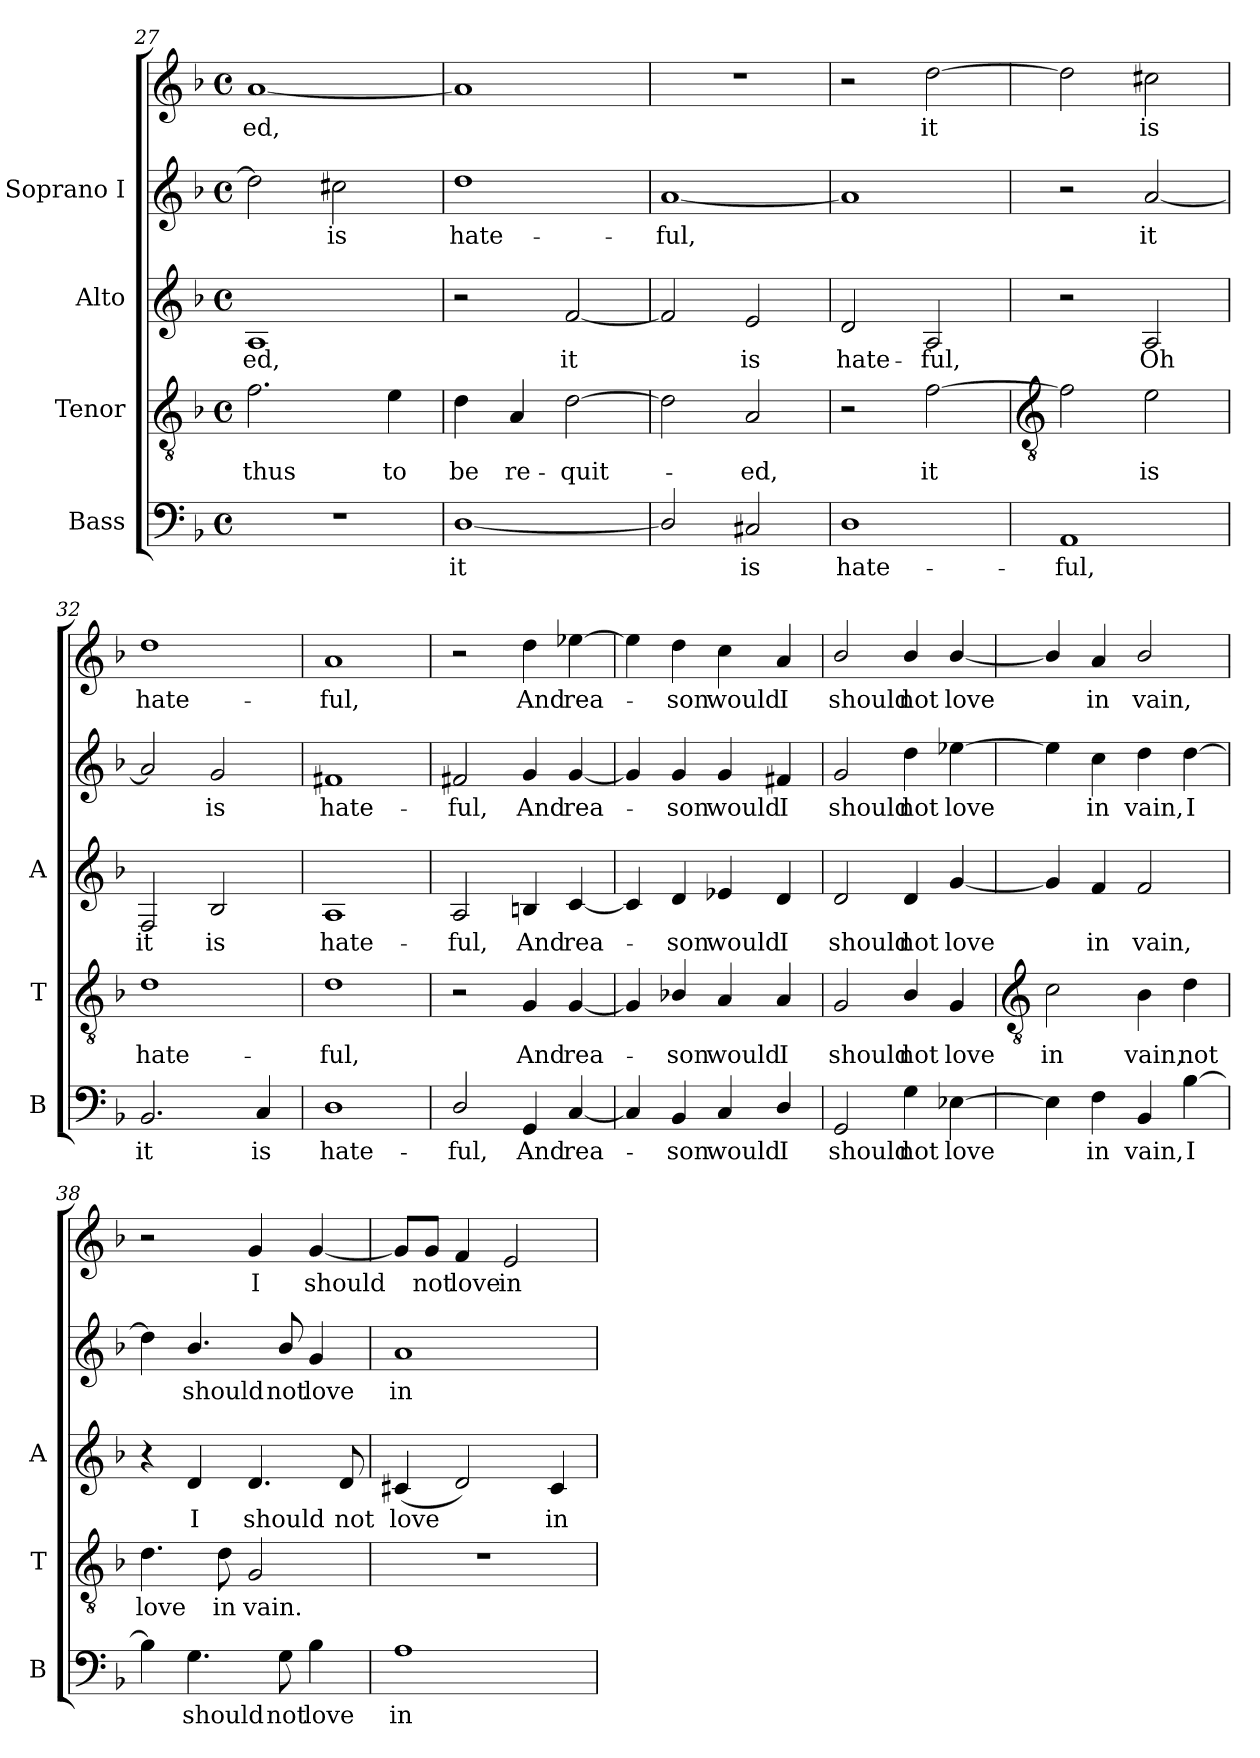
**kern	**text	**kern	**text	**kern	**text	**kern	**text	**kern	**text
*part4	*part4	*part3	*part3	*part2	*part2	*part1	*part1	*part1	*part1
*staff5	*staff5	*staff4	*staff4	*staff3	*staff3	*staff2	*staff2	*staff1	*staff1
*I"Bass	*	*I"Tenor	*	*I"Alto	*	*I"Soprano I	*	*	*
*I'B	*	*I'T	*	*I'A	*	*	*	*	*
*clefF4	*	*clefGv2	*	*clefG2	*	*clefG2	*	*clefG2	*
*k[b-]	*	*k[b-]	*	*k[b-]	*	*k[b-]	*	*k[b-]	*
*F:	*	*F:	*	*F:	*	*F:	*	*F:	*
*M4/4	*	*M4/4	*	*M4/4	*	*M4/4	*	*M4/4	*
*met(c)	*	*met(c)	*	*met(c)	*	*met(c)	*	*met(c)	*
=27	=27	=27	=27	=27	=27	=27	=27	=27	=27
!	!	!	!LO:LY:b	!	!LO:LY:b	!	!	!	!LO:LY:b
1r	.	2.f	thus	1A	-ed,	2dd]	.	[1a	ed,
!	!	!	!	!	!	!	!LO:LY:b	!	!
.	.	.	.	.	.	2cc#X	is	.	.
!	!	!	!LO:LY:b	!	!	!	!	!	!
.	.	4e	to	.	.	.	.	.	.
=28	=28	=28	=28	=28	=28	=28	=28	=28	=28
!	!LO:LY:b	!	!LO:LY:b	!	!	!	!LO:LY:b	!	!
[1D/	it	4d	be	2r	.	1dd	hate-	1a]	.
!	!	!	!LO:LY:b	!	!	!	!	!	!
.	.	4A	re-	.	.	.	.	.	.
!	!	!	!LO:LY:b	!	!LO:LY:b	!	!	!	!
.	.	[2d	-quit-	[2f	it	.	.	.	.
=29	=29	=29	=29	=29	=29	=29	=29	=29	=29
!	!	!	!	!	!	!	!LO:LY:b	!	!
2D/]	.	2d]	.	2f]	.	[1a	-ful,	1r	.
!	!LO:LY:b	!	!LO:LY:b	!	!LO:LY:b	!	!	!	!
2C#X	is	2A	ed,	2e	is	.	.	.	.
=30	=30	=30	=30	=30	=30	=30	=30	=30	=30
!	!LO:LY:b	!	!	!	!LO:LY:b	!	!	!	!
1D	hate-	2r	.	2d	hate-	1a]	.	2r	.
!	!	!	!LO:LY:b	!	!LO:LY:b	!	!	!	!LO:LY:b
.	.	[2f	it	2A	-ful,	.	.	[2dd	it
!!LO:LB:g=z
=31	=31	=31	=31	=31	=31	=31	=31	=31	=31
*	*	*clefGv2	*	*	*	*	*	*	*
!	!LO:LY:b	!	!	!	!	!	!	!	!
1AA	-ful,	2f]	.	2r	.	2r	.	2dd]	.
!	!	!	!LO:LY:b	!	!LO:LY:b	!	!LO:LY:b	!	!LO:LY:b
.	.	2e	is	2A	Oh	[2a	it	2cc#X	is
=32	=32	=32	=32	=32	=32	=32	=32	=32	=32
!	!LO:LY:b	!	!LO:LY:b	!	!LO:LY:b	!	!	!	!LO:LY:b
2.BB-	it	1d	hate-	2F	it	2a]	.	1dd	hate-
!	!	!	!	!	!LO:LY:b	!	!LO:LY:b	!	!
.	.	.	.	2B-	is	2g	-is	.	.
!	!LO:LY:b	!	!	!	!	!	!	!	!
4C	is	.	.	.	.	.	.	.	.
=33	=33	=33	=33	=33	=33	=33	=33	=33	=33
!	!LO:LY:b	!	!LO:LY:b	!	!LO:LY:b	!	!LO:LY:b	!	!LO:LY:b
1D	hate-	1d	-ful,	1A	hate-	1f#X	hate-	1a	ful,
=34	=34	=34	=34	=34	=34	=34	=34	=34	=34
!	!LO:LY:b	!	!	!	!LO:LY:b	!	!LO:LY:b	!	!
2D/	-ful,	2r	.	2A	-ful,	2f#X	ful,	2r	.
!	!LO:LY:b	!	!LO:LY:b	!	!LO:LY:b	!	!LO:LY:b	!	!LO:LY:b
4GG	And	4G	And	4Bn	And	4g	And	4dd	-And
!	!LO:LY:b	!	!LO:LY:b	!	!LO:LY:b	!	!LO:LY:b	!	!LO:LY:b
[4C	rea-	[4G	rea-	[4c	rea-	[4g	rea-	[4ee-X	rea-
=35	=35	=35	=35	=35	=35	=35	=35	=35	=35
4C]	.	4G]	.	4c]	.	4g]	.	4ee-]	.
!	!LO:LY:b	!	!LO:LY:b	!	!LO:LY:b	!	!LO:LY:b	!	!LO:LY:b
4BB-	son	4B-X/	son	4d	son	4g	son	4dd	son
!	!LO:LY:b	!	!LO:LY:b	!	!LO:LY:b	!	!LO:LY:b	!	!LO:LY:b
4C	would	4A	would	4e-X	would	4g	would	4cc	would
!	!LO:LY:b	!	!LO:LY:b	!	!LO:LY:b	!	!LO:LY:b	!	!LO:LY:b
4D/	I	4A	I	4d	I	4f#X	I	4a	I
=36	=36	=36	=36	=36	=36	=36	=36	=36	=36
!	!LO:LY:b	!	!LO:LY:b	!	!LO:LY:b	!	!LO:LY:b	!	!LO:LY:b
2GG	should	2G	should	2d	should	2g	should	2b-/	should
!	!LO:LY:b	!	!LO:LY:b	!	!LO:LY:b	!	!LO:LY:b	!	!LO:LY:b
4G	not	4B-/	not	4d	not	4dd	not	4b-/	not
!	!LO:LY:b	!	!LO:LY:b	!	!LO:LY:b	!	!LO:LY:b	!	!LO:LY:b
[4E-X	love	4G	love	[4g	love	[4ee-X	love	[4b-/	love
!!LO:LB:g=z
=37	=37	=37	=37	=37	=37	=37	=37	=37	=37
*	*	*clefGv2	*	*	*	*	*	*	*
!	!	!	!LO:LY:b	!	!	!	!	!	!
4E-]	.	2c	in	4g]	.	4ee-]	.	4b-/]	.
!	!LO:LY:b	!	!	!	!LO:LY:b	!	!LO:LY:b	!	!LO:LY:b
4F	in	.	.	4f	in	4cc	in	4a	in
!	!LO:LY:b	!	!LO:LY:b	!	!LO:LY:b	!	!LO:LY:b	!	!LO:LY:b
4BB-	vain,	4B-	vain,	2f	vain,	4dd	vain,	2b-/	vain,
!	!LO:LY:b	!	!LO:LY:b	!	!	!	!LO:LY:b	!	!
[4B-	I	4d	not	.	.	[4dd	I	.	.
=38	=38	=38	=38	=38	=38	=38	=38	=38	=38
!	!	!	!LO:LY:b	!	!	!	!	!	!
4B-]	.	4.d	love	4r	.	4dd]	.	2r	.
!	!LO:LY:b	!	!	!	!LO:LY:b	!	!LO:LY:b	!	!
4.G	should	.	.	4d	I	4.b-/	should	.	.
!	!	!	!LO:LY:b	!	!	!	!	!	!
.	.	8d	in	.	.	.	.	.	.
!	!	!	!LO:LY:b	!	!LO:LY:b	!	!	!	!LO:LY:b
.	.	2G	vain.	4.d	should	.	.	4g	I
!	!LO:LY:b	!	!	!	!	!	!LO:LY:b	!	!
8G	not	.	.	.	.	8b-/	not	.	.
!	!LO:LY:b	!	!	!	!	!	!LO:LY:b	!	!LO:LY:b
4B-	love	.	.	.	.	4g	love	[4g	should
!	!	!	!	!	!LO:LY:b	!	!	!	!
.	.	.	.	8d	not	.	.	.	.
=39	=39	=39	=39	=39	=39	=39	=39	=39	=39
!	!LO:LY:b	!	!	!	!LO:LY:b	!	!LO:LY:b	!	!
1A	in	1r	.	(<4c#X	love	1a	in	8g/L]	.
!	!	!	!	!	!	!	!	!	!LO:LY:b
.	.	.	.	.	.	.	.	8g/J	not
!	!	!	!	!	!	!	!	!	!LO:LY:b
.	.	.	.	2d)	.	.	.	4f	love
!	!	!	!	!	!	!	!	!	!LO:LY:b
.	.	.	.	.	.	.	.	2e	in
!	!	!	!	!	!LO:LY:b	!	!	!	!
.	.	.	.	4c#	in	.	.	.	.
=	=	=	=	=	=	=	=	=	=
*-	*-	*-	*-	*-	*-	*-	*-	*-	*-
